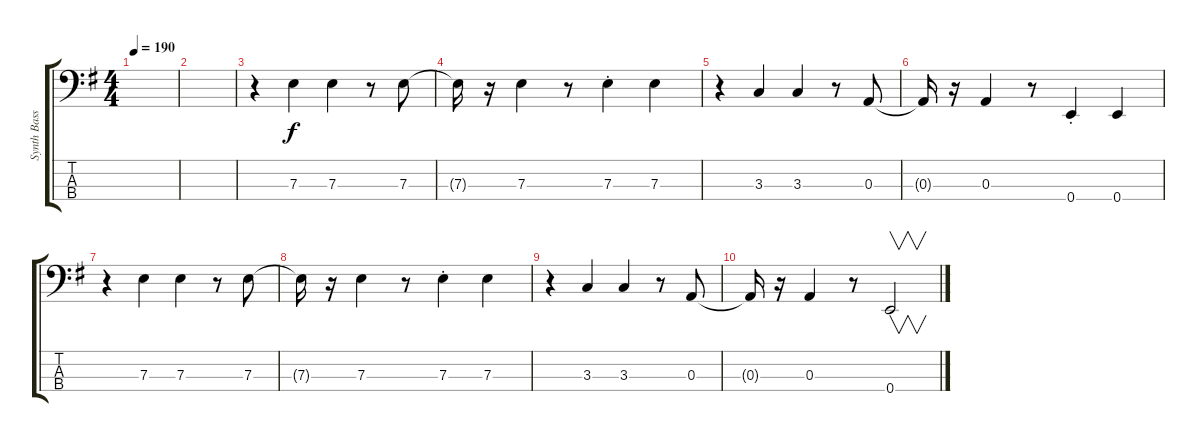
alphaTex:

\track ("Synth Bass" "Synth Bass") {instrument electricbasspick}
\staff {score tabs}
\tuning (G2 D2 A1 E1) {hide}
\ts (4 4)
\tempo 190
\clef f4
\ks g
|
|
r.4 7.3.4 7.3.4 r.8 7.3.8 |
7.3{t}.16 r.16 7.3.4 r.8 7.3{st}.4 7.3.4 |
r.4 3.3.4 3.3.4 r.8 0.3.8 |
0.3{t}.16 r.16 0.3.4 r.8 0.4{st}.4 0.4.4 |
r.4 7.3.4 7.3.4 r.8 7.3.8 |
7.3{t}.16 r.16 7.3.4 r.8 7.3{st}.4 7.3.4 |
r.4 3.3.4 3.3.4 r.8 0.3.8 |
0.3{t}.16 r.16 0.3.4 r.8 0.4.2{v}
